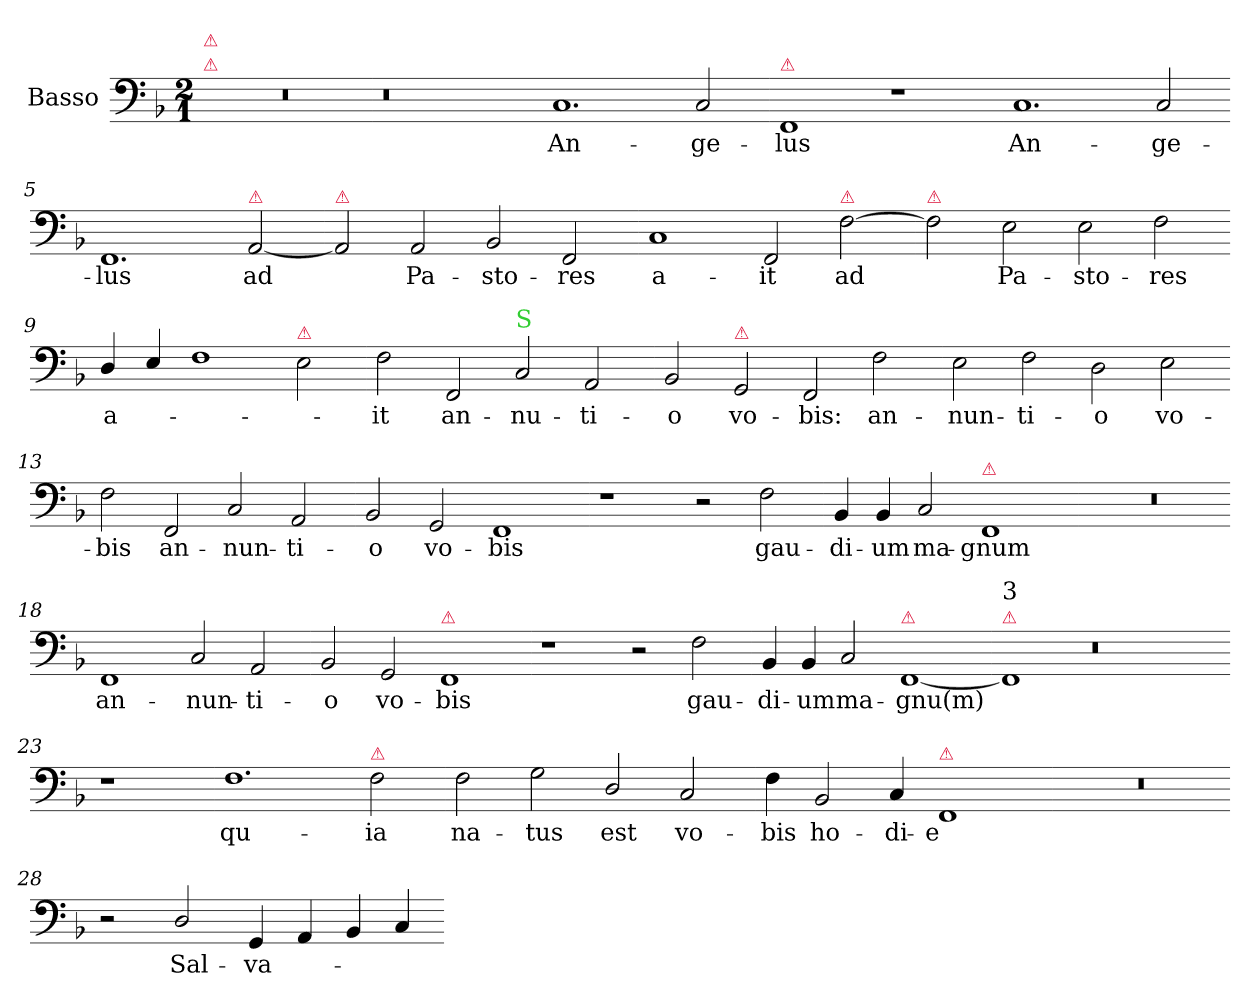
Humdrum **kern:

**kern	**text
*part1	*part1
*staff1	*staff1
*I"Basso	*
*I'B	*
*clefF4	*
*k[b-]	*
*M2/1	*
=1	=1
!LO:TX:a:color=crimson:t=⚠	!
!LO:TX:a:color=crimson:t=⚠	!
0r	.
=2-	=2-
0r	.
1.C/	An-
2C/	-ge-
=3-	=3-
!LO:TX:a:color=crimson:t=⚠	!
1FF/	-lus
1r	.
=4-	=4-
1.C/	An-
2C/	-ge-
=5-	=5-
1.FF/	-lus
!LO:TX:a:color=crimson:t=⚠	!
[2AA/	ad
=6-	=6-
!LO:TX:a:color=crimson:t=⚠	!
2AA/]	.
2AA/	Pa-
2BB-/	-sto-
2FF/	-res
=7-	=7-
1C/	a-
2FF/	-it
!LO:TX:a:color=crimson:t=⚠	!
[2F\	ad
=8-	=8-
!LO:TX:a:color=crimson:t=⚠	!
2F\]	.
2E\	Pa-
2E\	-sto-
2F\	-res
=9-	=9-
4D/	a-
4E/	.
1F\	.
!LO:TX:a:color=crimson:t=⚠	!
2E\	.
=10-	=10-
2F\	-it
2FF/	an-
!LO:TX:a:color=limegreen:t=S	!
2C/	-nu-
2AA/	-ti-
=11-	=11-
2BB-/	-o
!LO:TX:a:color=crimson:t=⚠	!
2GG/	vo-
2FF/	-bis:
2F\	an-
=12-	=12-
2E\	-nun-
2F\	-ti-
2D\	-o
2E\	vo-
=13-	=13-
2F\	-bis
2FF/	an-
2C/	-nun-
2AA/	-ti-
=14-	=14-
2BB-/	-o
2GG/	vo-
1FF/	-bis
=15-	=15-
1r	.
2r	.
2F\	gau-
=16-	=16-
4BB-/	-di-
4BB-/	-um
2C/	ma-
!LO:TX:a:color=crimson:t=⚠	!
1FF/	-gnum
=17-	=17-
0r	.
=18-	=18-
1FF/	an-
2C/	-nun-
2AA/	-ti-
=19-	=19-
2BB-/	-o
2GG/	vo-
!LO:TX:a:color=crimson:t=⚠	!
1FF/	-bis
=20-	=20-
1r	.
2r	.
2F\	gau-
=21-	=21-
4BB-/	-di-
4BB-/	-um
2C/	ma-
!LO:TX:a:color=crimson:t=⚠	!
[1FF/	-gnu(m)
=22-	=22-
!LO:TX:a:color=crimson:t=⚠	!
!LO:TX:a:t=3	!
1FF/]	.
0r	.
=23-	=23-
1r	.
=24-	=24-
1.F\	qu-
!LO:TX:a:color=crimson:t=⚠	!
2F\	-ia
=25-	=25-
2F\	na-
2G\	-tus
2D/	est
2C/	vo-
=26-	=26-
4F\	-bis
2BB-/	ho-
4C/	-di-
!LO:TX:a:color=crimson:t=⚠	!
1FF/	-e
=27-	=27-
0r	.
=28-	=28-
2r	.
2D/	Sal-
4GG/	-va-
4AA/	.
4BB-/	.
4C/	.
=-	=-
*-	*-
